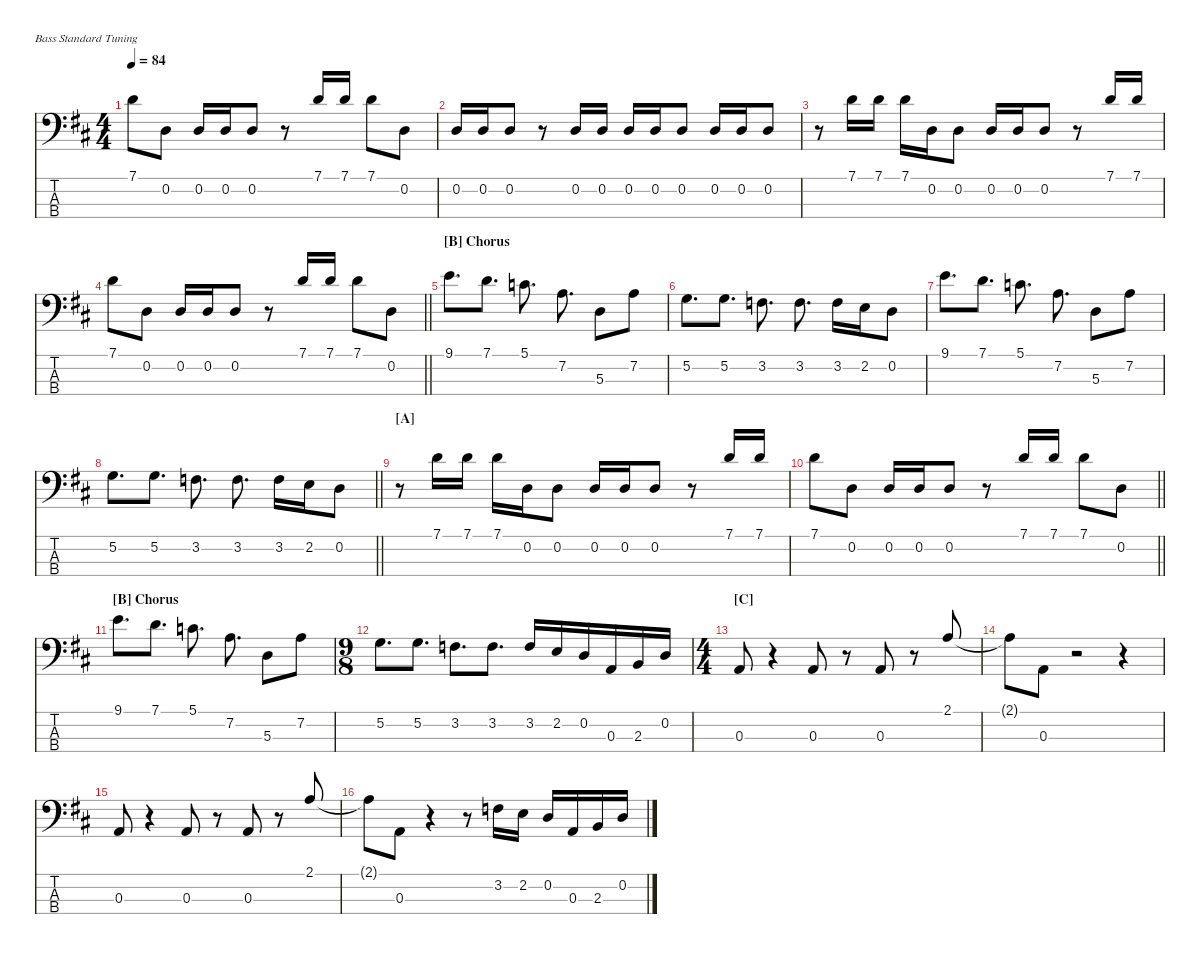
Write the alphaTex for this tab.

\hideDynamics
\bracketExtendMode nobrackets
\singleTrackTrackNamePolicy hidden
\multiTrackTrackNamePolicy hidden
\otherSystemsTrackNameOrientation horizontal
\track ("Bass " "E-Bass") {instrument electricbassfinger}
\staff {score tabs}
\tuning (G2 D2 A1 E1)
\ts (4 4)
\tempo 84
\clef f4
\ks d
7.1{acc forcenatural}.8{dy f beam Down} 0.2{acc forcenatural}.8{beam Down} 0.2{acc forcenatural}.16{beam Up} 0.2{acc forcenatural}.16{beam Up} 0.2{acc forcenatural}.8{beam Up} r.8{beam Up} 7.1{acc forcenatural}.16{beam Down} 7.1{acc forcenatural}.16{beam Down} 7.1{acc forcenatural}.8{beam Down} 0.2{acc forcenatural}.8{beam Down} |
0.2{acc forcenatural}.16{beam Up} 0.2{acc forcenatural}.16{beam Up} 0.2{acc forcenatural}.8{beam Up} r.8{beam Up} 0.2{acc forcenatural}.16{beam Up} 0.2{acc forcenatural}.16{beam Up} 0.2{acc forcenatural}.16{beam Up} 0.2{acc forcenatural}.16{beam Up} 0.2{acc forcenatural}.8{beam Up} 0.2{acc forcenatural}.16{beam Up} 0.2{acc forcenatural}.16{beam Up} 0.2{acc forcenatural}.8{beam Up} |
r.8{beam Down} 7.1{acc forcenatural}.16{beam Down} 7.1{acc forcenatural}.16{beam Down} 7.1{acc forcenatural}.16{beam Down} 0.2{acc forcenatural}.16{beam Down} 0.2{acc forcenatural}.8{beam Down} 0.2{acc forcenatural}.16{beam Up} 0.2{acc forcenatural}.16{beam Up} 0.2{acc forcenatural}.8{beam Up} r.8{beam Up} 7.1{acc forcenatural}.16{beam Down} 7.1{acc forcenatural}.16{beam Down} |
\barLineRight lightlight
7.1{acc forcenatural}.8{beam Down} 0.2{acc forcenatural}.8{beam Down} 0.2{acc forcenatural}.16{beam Up} 0.2{acc forcenatural}.16{beam Up} 0.2{acc forcenatural}.8{beam Up} r.8{beam Up} 7.1{acc forcenatural}.16{beam Down} 7.1{acc forcenatural}.16{beam Down} 7.1{acc forcenatural}.8{beam Down} 0.2{acc forcenatural}.8{beam Down} |
\section ("B" "Chorus")
9.1{acc forcenatural}.8{d beam Down} 7.1{acc forcenatural}.8{d beam Down} 5.1{acc forcenatural}.8{d beam Down} 7.2{acc forcenatural}.8{d beam Down} 5.3{acc forcenatural}.8{beam Down} 7.2{acc forcenatural}.8{beam Down} |
5.2{acc forcenatural}.8{d beam Down} 5.2{acc forcenatural}.8{d beam Down} 3.2{acc forcenatural}.8{d beam Down} 3.2{acc forcenatural}.8{d beam Down} 3.2{acc forcenatural}.16{beam Down} 2.2{acc forcenatural}.16{beam Down} 0.2{acc forcenatural}.8{beam Down} |
9.1{acc forcenatural}.8{d beam Down} 7.1{acc forcenatural}.8{d beam Down} 5.1{acc forcenatural}.8{d beam Down} 7.2{acc forcenatural}.8{d beam Down} 5.3{acc forcenatural}.8{beam Down} 7.2{acc forcenatural}.8{beam Down} |
\barLineRight lightlight
5.2{acc forcenatural}.8{d beam Down} 5.2{acc forcenatural}.8{d beam Down} 3.2{acc forcenatural}.8{d beam Down} 3.2{acc forcenatural}.8{d beam Down} 3.2{acc forcenatural}.16{beam Down} 2.2{acc forcenatural}.16{beam Down} 0.2{acc forcenatural}.8{beam Down} |
\section ("A" "")
r.8{beam Down} 7.1{acc forcenatural}.16{beam Down} 7.1{acc forcenatural}.16{beam Down} 7.1{acc forcenatural}.16{beam Down} 0.2{acc forcenatural}.16{beam Down} 0.2{acc forcenatural}.8{beam Down} 0.2{acc forcenatural}.16{beam Up} 0.2{acc forcenatural}.16{beam Up} 0.2{acc forcenatural}.8{beam Up} r.8{beam Up} 7.1{acc forcenatural}.16{beam Down} 7.1{acc forcenatural}.16{beam Down} |
\barLineRight lightlight
7.1{acc forcenatural}.8{beam Down} 0.2{acc forcenatural}.8{beam Down} 0.2{acc forcenatural}.16{beam Up} 0.2{acc forcenatural}.16{beam Up} 0.2{acc forcenatural}.8{beam Up} r.8{beam Up} 7.1{acc forcenatural}.16{beam Down} 7.1{acc forcenatural}.16{beam Down} 7.1{acc forcenatural}.8{beam Down} 0.2{acc forcenatural}.8{beam Down} |
\section ("B" "Chorus")
9.1{acc forcenatural}.8{d beam Down} 7.1{acc forcenatural}.8{d beam Down} 5.1{acc forcenatural}.8{d beam Down} 7.2{acc forcenatural}.8{d beam Down} 5.3{acc forcenatural}.8{beam Down} 7.2{acc forcenatural}.8{beam Down} |
\ts (9 8)
\beaming (8 3 3 3)
5.2{acc forcenatural}.8{d beam Down} 5.2{acc forcenatural}.8{d beam Down} 3.2{acc forcenatural}.8{d beam Down} 3.2{acc forcenatural}.8{d beam Down} 3.2{acc forcenatural}.16{beam Up} 2.2{acc forcenatural}.16{beam Up} 0.2{acc forcenatural}.16{beam Up} 0.3{acc forcenatural}.16{beam Up} 2.3{acc forcenatural}.16{beam Up} 0.2{acc forcenatural}.16{beam Up} |
\ts (4 4)
\beaming (8 2 2 2 2)
\section ("C" "")
0.3{acc forcenatural}.8{beam Up} r.4{beam Up} 0.3{acc forcenatural}.8{beam Up} r.8{beam Up} 0.3{acc forcenatural}.8{beam Up} r.8{beam Up} 2.1{acc forcenatural}.8{beam Down} |
2.1{t acc forcenatural}.8{beam Down} 0.3{acc forcenatural}.8{beam Down} r.2{beam Down} r.4{beam Down} |
0.3{acc forcenatural}.8{beam Up} r.4{beam Up} 0.3{acc forcenatural}.8{beam Up} r.8{beam Up} 0.3{acc forcenatural}.8{beam Up} r.8{beam Up} 2.1{acc forcenatural}.8{beam Down} |
2.1{t acc forcenatural}.8{beam Down} 0.3{acc forcenatural}.8{beam Down} r.4{beam Down} r.8{beam Down} 3.2{acc forcenatural}.16{beam Down} 2.2{acc forcenatural}.16{beam Down} 0.2{acc forcenatural}.16{beam Up} 0.3{acc forcenatural}.16{beam Up} 2.3{acc forcenatural}.16{beam Up} 0.2{acc forcenatural}.16{beam Up}
